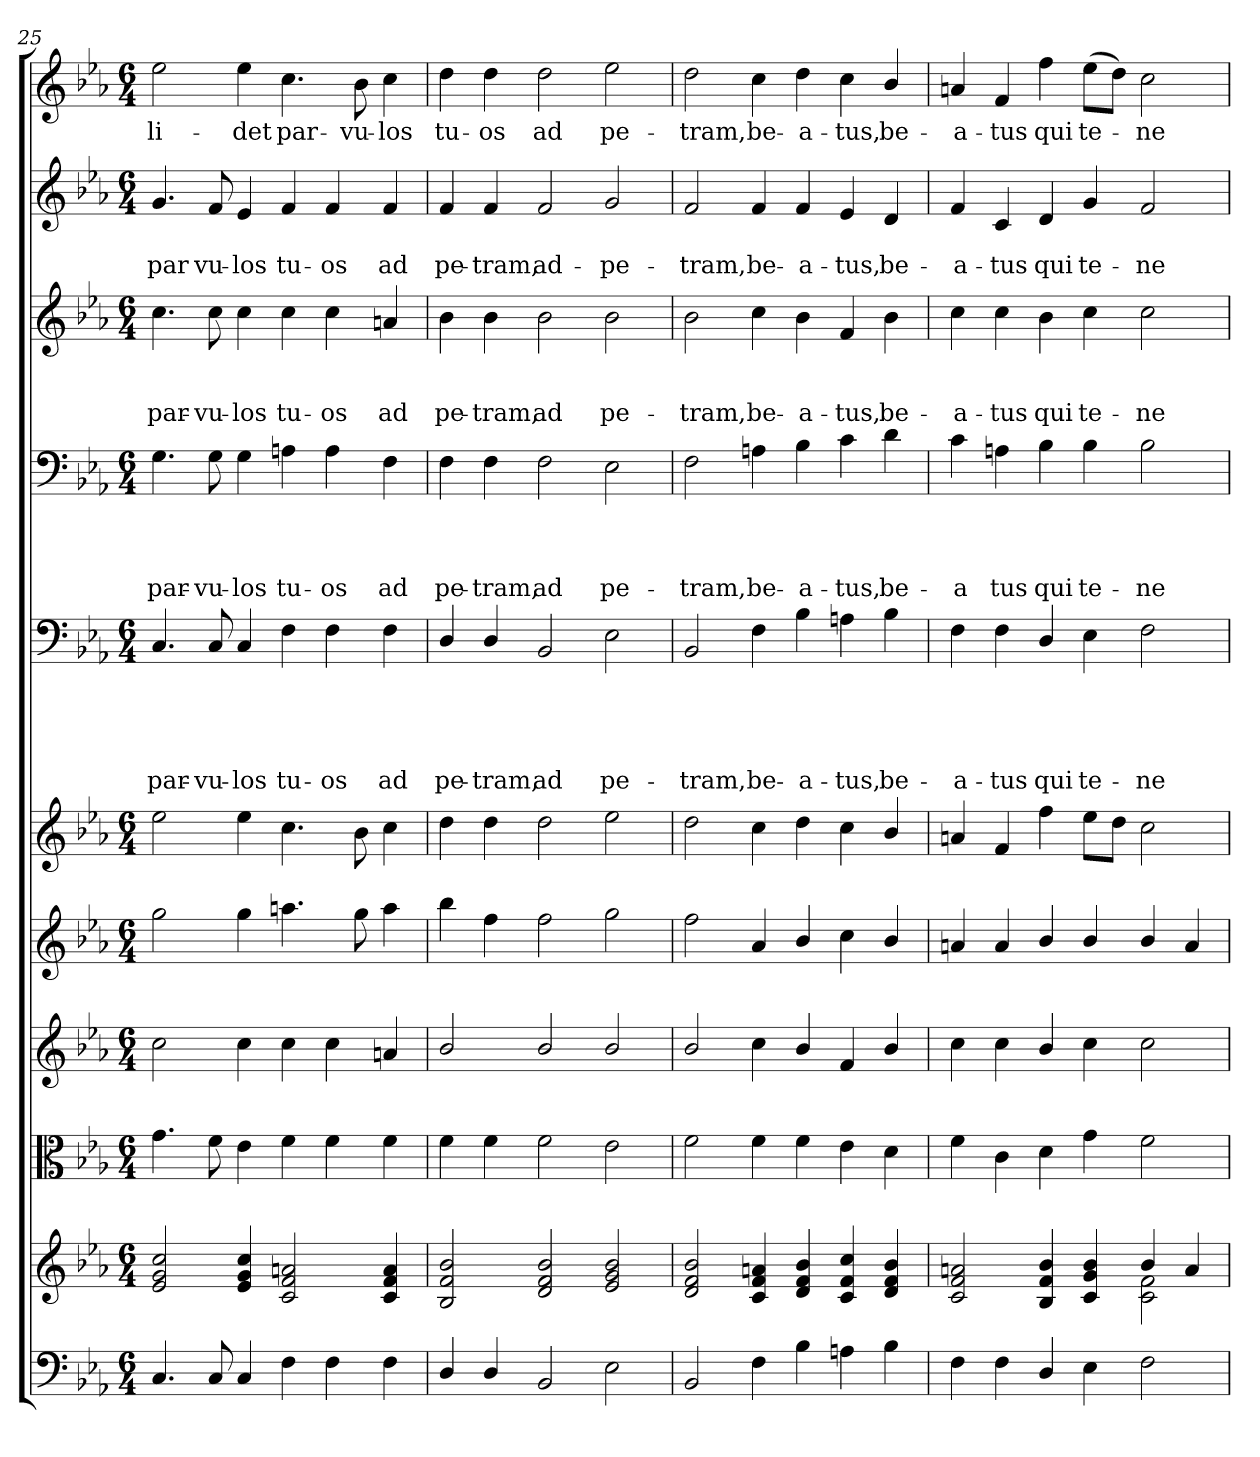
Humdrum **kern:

**kern	**kern	**kern	**kern	**kern	**kern	**kern	**text	**text	**text	**text	**text	**kern	**text	**text	**text	**text	**kern	**text	**text	**text	**kern	**text	**text	**kern	**text
*part11	*part10	*part9	*part8	*part7	*part6	*part5	*part5	*part5	*part5	*part5	*part5	*part4	*part4	*part4	*part4	*part4	*part3	*part3	*part3	*part3	*part2	*part2	*part2	*part1	*part1
*staff11	*staff10	*staff9	*staff8	*staff7	*staff6	*staff5	*staff5	*staff5	*staff5	*staff5	*staff5	*staff4	*staff4	*staff4	*staff4	*staff4	*staff3	*staff3	*staff3	*staff3	*staff2	*staff2	*staff2	*staff1	*staff1
*clefF4	*clefG2	*clefC3	*clefG2	*clefG2	*clefG2	*clefF4	*	*	*	*	*	*clefF4	*	*	*	*	*clefG2	*	*	*	*clefG2	*	*	*clefG2	*
*	*	*	*	*	*	*	*	*	*	*	*	*	*	*	*	*	*ITrd7c12	*	*	*	*	*	*	*	*
*k[b-e-a-]	*k[b-e-a-]	*k[b-e-a-]	*k[b-e-a-]	*k[b-e-a-]	*k[b-e-a-]	*k[b-e-a-]	*	*	*	*	*	*k[b-e-a-]	*	*	*	*	*k[b-e-a-]	*	*	*	*k[b-e-a-]	*	*	*k[b-e-a-]	*
*E-:	*E-:	*E-:	*E-:	*E-:	*E-:	*E-:	*	*	*	*	*	*E-:	*	*	*	*	*E-:	*	*	*	*E-:	*	*	*E-:	*
*M6/4	*M6/4	*M6/4	*M6/4	*M6/4	*M6/4	*M6/4	*	*	*	*	*	*M6/4	*	*	*	*	*M6/4	*	*	*	*M6/4	*	*	*M6/4	*
=25	=25	=25	=25	=25	=25	=25	=25	=25	=25	=25	=25	=25	=25	=25	=25	=25	=25	=25	=25	=25	=25	=25	=25	=25	=25
*	*^	*	*	*	*	*	*	*	*	*	*	*	*	*	*	*	*	*	*	*	*	*	*	*	*
*	*	*^	*	*	*	*	*	*	*	*	*	*	*	*	*	*	*	*	*	*	*	*	*	*	*	*
!	!	!	!	!	!	!	!	!	!	!	!	!	!LO:LY:b	!	!	!	!	!LO:LY:b	!	!	!	!LO:LY:b	!	!	!LO:LY:b	!	!LO:LY:b
4.C/	2e-/ 2g/ 2cc/	1.ryy	1.ryy	4.g\	2cc\	2gg\	2ee-\	4.C/	.	.	.	.	par-	4.G\	.	.	.	par-	4.c\	.	.	par-	4.g/	.	par	2ee-\	-li-
!	!	!	!	!	!	!	!	!	!	!	!	!	!LO:LY:b	!	!	!	!	!LO:LY:b	!	!	!	!LO:LY:b	!	!	!LO:LY:b	!	!
8C/	.	.	.	8f\	.	.	.	8C/	.	.	.	.	-vu-	8G\	.	.	.	-vu-	8c\	.	.	-vu-	8f/	.	vu-	.	.
!	!	!	!	!	!	!	!	!	!	!	!	!	!LO:LY:b	!	!	!	!	!LO:LY:b	!	!	!	!LO:LY:b	!	!	!LO:LY:b	!	!LO:LY:b
4C/	4e-/ 4g/ 4cc/	.	.	4e-\	4cc\	4gg\	4ee-\	4C/	.	.	.	.	-los	4G\	.	.	.	-los	4c\	.	.	-los	4e-/	.	-los	4ee-\	-det
!	!	!	!	!	!	!	!	!	!	!	!	!	!LO:LY:b	!	!	!	!	!LO:LY:b	!	!	!	!LO:LY:b	!	!	!LO:LY:b	!	!LO:LY:b
4F\	2c/ 2f/ 2an/	.	.	4f\	4cc\	4.aan\	4.cc\	4F\	.	.	.	.	tu-	4An\	.	.	.	tu-	4c\	.	.	tu-	4f/	.	tu-	4.cc\	par-
!	!	!	!	!	!	!	!	!	!	!	!	!	!LO:LY:b	!	!	!	!	!LO:LY:b	!	!	!	!LO:LY:b	!	!	!LO:LY:b	!	!
4F\	.	.	.	4f\	4cc\	.	.	4F\	.	.	.	.	-os	4A\	.	.	.	-os	4c\	.	.	-os	4f/	.	-os	.	.
!	!	!	!	!	!	!	!	!	!	!	!	!	!	!	!	!	!	!	!	!	!	!	!	!	!	!	!LO:LY:b
.	.	.	.	.	.	8gg\	8b-\	.	.	.	.	.	.	.	.	.	.	.	.	.	.	.	.	.	.	8b-\	-vu-
!	!	!	!	!	!	!	!	!	!	!	!	!	!LO:LY:b	!	!	!	!	!LO:LY:b	!	!	!	!LO:LY:b	!	!	!LO:LY:b	!	!LO:LY:b
4F\	4c/ 4f/ 4a/	.	.	4f\	4an/	4aa\	4cc\	4F\	.	.	.	.	ad	4F\	.	.	.	ad	4An/	.	.	ad	4f/	.	ad	4cc\	-los
!!LO:PB:g=z
=26	=26	=26	=26	=26	=26	=26	=26	=26	=26	=26	=26	=26	=26	=26	=26	=26	=26	=26	=26	=26	=26	=26	=26	=26	=26	=26	=26
!	!	!	!	!	!	!	!	!	!	!	!	!	!LO:LY:b	!	!	!	!	!LO:LY:b	!	!	!	!LO:LY:b	!	!	!LO:LY:b	!	!LO:LY:b
4D/	2B-/ 2f/ 2b-/	1.ryy	1.ryy	4f\	2b-/	4bb-\	4dd\	4D/	.	.	.	.	pe-	4F\	.	.	.	pe-	4B-\	.	.	pe-	4f/	.	pe-	4dd\	tu-
!	!	!	!	!	!	!	!	!	!	!	!	!	!LO:LY:b	!	!	!	!	!LO:LY:b	!	!	!	!LO:LY:b	!	!	!LO:LY:b	!	!LO:LY:b
4D/	.	.	.	4f\	.	4ff\	4dd\	4D/	.	.	.	.	-tram,	4F\	.	.	.	-tram,	4B-\	.	.	-tram,	4f/	.	-tram,	4dd\	-os
!	!	!	!	!	!	!	!	!	!	!	!	!	!LO:LY:b	!	!	!	!	!LO:LY:b	!	!	!	!LO:LY:b	!	!	!LO:LY:b	!	!LO:LY:b
2BB-/	2d/ 2f/ 2b-/	.	.	2f\	2b-/	2ff\	2dd\	2BB-/	.	.	.	.	ad	2F\	.	.	.	ad	2B-\	.	.	ad	2f/	.	ad-	2dd\	ad
!	!	!	!	!	!	!	!	!	!	!	!	!	!LO:LY:b	!	!	!	!	!LO:LY:b	!	!	!	!LO:LY:b	!	!	!LO:LY:b	!	!LO:LY:b
2E-\	2e-/ 2g/ 2b-/	.	.	2e-\	2b-/	2gg\	2ee-\	2E-\	.	.	.	.	pe-	2E-\	.	.	.	pe-	2B-\	.	.	pe-	2g/	.	-pe-	2ee-\	pe-
=27	=27	=27	=27	=27	=27	=27	=27	=27	=27	=27	=27	=27	=27	=27	=27	=27	=27	=27	=27	=27	=27	=27	=27	=27	=27	=27	=27
!	!	!	!	!	!	!	!	!	!	!	!	!	!LO:LY:b	!	!	!	!	!LO:LY:b	!	!	!	!LO:LY:b	!	!	!LO:LY:b	!	!LO:LY:b
2BB-/	2d/ 2f/ 2b-/	1.ryy	1.ryy	2f\	2b-/	2ff\	2dd\	2BB-/	.	.	.	.	-tram,	2F\	.	.	.	-tram,	2B-\	.	.	-tram,	2f/	.	-tram,	2dd\	-tram,
!	!	!	!	!	!	!	!	!	!	!	!	!	!LO:LY:b	!	!	!	!	!LO:LY:b	!	!	!	!LO:LY:b	!	!	!LO:LY:b	!	!LO:LY:b
4F\	4c/ 4f/ 4an/	.	.	4f\	4cc\	4a-/	4cc\	4F\	.	.	.	.	be-	4An\	.	.	.	be-	4c\	.	.	be-	4f/	.	be-	4cc\	be-
!	!	!	!	!	!	!	!	!	!	!	!	!	!LO:LY:b	!	!	!	!	!LO:LY:b	!	!	!	!LO:LY:b	!	!	!LO:LY:b	!	!LO:LY:b
4B-\	4d/ 4f/ 4b-/	.	.	4f\	4b-/	4b-/	4dd\	4B-\	.	.	.	.	-a-	4B-\	.	.	.	-a-	4B-\	.	.	-a-	4f/	.	-a-	4dd\	-a-
!	!	!	!	!	!	!	!	!	!	!	!	!	!LO:LY:b	!	!	!	!	!LO:LY:b	!	!	!	!LO:LY:b	!	!	!LO:LY:b	!	!LO:LY:b
4An\	4c/ 4f/ 4cc/	.	.	4e-\	4f/	4cc\	4cc\	4An\	.	.	.	.	-tus,	4c\	.	.	.	-tus,	4F/	.	.	-tus,	4e-/	.	-tus,	4cc\	-tus,
!	!	!	!	!	!	!	!	!	!	!	!	!	!LO:LY:b	!	!	!	!	!LO:LY:b	!	!	!	!LO:LY:b	!	!	!LO:LY:b	!	!LO:LY:b
4B-\	4d/ 4f/ 4b-/	.	.	4d\	4b-/	4b-/	4b-/	4B-\	.	.	.	.	be-	4d\	.	.	.	be-	4B-\	.	.	be-	4d/	.	be-	4b-/	be-
=28	=28	=28	=28	=28	=28	=28	=28	=28	=28	=28	=28	=28	=28	=28	=28	=28	=28	=28	=28	=28	=28	=28	=28	=28	=28	=28	=28
!	!	!	!	!	!	!	!	!	!	!	!	!	!LO:LY:b	!	!	!	!	!LO:LY:b	!	!	!	!LO:LY:b	!	!	!LO:LY:b	!	!LO:LY:b
4F\	2c/ 2f/ 2an/	1ryy	1.ryy	4f\	4cc\	4an/	4an/	4F\	.	.	.	.	-a-	4c\	.	.	.	-a	4c\	.	.	-a-	4f/	.	-a-	4an/	-a-
!	!	!	!	!	!	!	!	!	!	!	!	!	!LO:LY:b	!	!	!	!	!LO:LY:b	!	!	!	!LO:LY:b	!	!	!LO:LY:b	!	!LO:LY:b
4F\	.	.	.	4c\	4cc\	4a/	4f/	4F\	.	.	.	.	-tus	4An\	.	.	.	tus	4c\	.	.	-tus	4c/	.	-tus	4f/	-tus
!	!	!	!	!	!	!	!	!	!	!	!	!	!LO:LY:b	!	!	!	!	!LO:LY:b	!	!	!	!LO:LY:b	!	!	!LO:LY:b	!	!LO:LY:b
4D/	4B-/ 4f/ 4b-/	.	.	4d\	4b-/	4b-/	4ff\	4D/	.	.	.	.	qui	4B-\	.	.	.	qui	4B-\	.	.	qui	4d/	.	qui	4ff\	qui
!	!	!	!	!	!	!	!	!	!	!	!	!	!LO:LY:b	!	!	!	!	!LO:LY:b	!	!	!	!LO:LY:b	!	!	!LO:LY:b	!	!LO:LY:b
4E-\	4c/ 4g/ 4b-/	.	.	4g\	4cc\	4b-/	8ee-\L	4E-\	.	.	.	.	te-	4B-\	.	.	.	te-	4c\	.	.	te-	4g/	.	te-	(>8ee-\L	te-
.	.	.	.	.	.	.	8dd\J	.	.	.	.	.	.	.	.	.	.	.	.	.	.	.	.	.	.	8dd\J)	.
!	!	!	!	!	!	!	!	!	!	!	!	!	!LO:LY:b	!	!	!	!	!LO:LY:b	!	!	!	!LO:LY:b	!	!	!LO:LY:b	!	!LO:LY:b
2F\	4b-/	2c\ 2f\	.	2f\	2cc\	4b-/	2cc\	2F\	.	.	.	.	-ne-	2B-\	.	.	.	-ne-	2c\	.	.	-ne-	2f/	.	-ne-	2cc\	-ne-
.	4a/	.	.	.	.	4a/	.	.	.	.	.	.	.	.	.	.	.	.	.	.	.	.	.	.	.	.	.
*	*v	*v	*v	*	*	*	*	*	*	*	*	*	*	*	*	*	*	*	*	*	*	*	*	*	*	*	*
=	=	=	=	=	=	=	=	=	=	=	=	=	=	=	=	=	=	=	=	=	=	=	=	=	=
*-	*-	*-	*-	*-	*-	*-	*-	*-	*-	*-	*-	*-	*-	*-	*-	*-	*-	*-	*-	*-	*-	*-	*-	*-	*-
